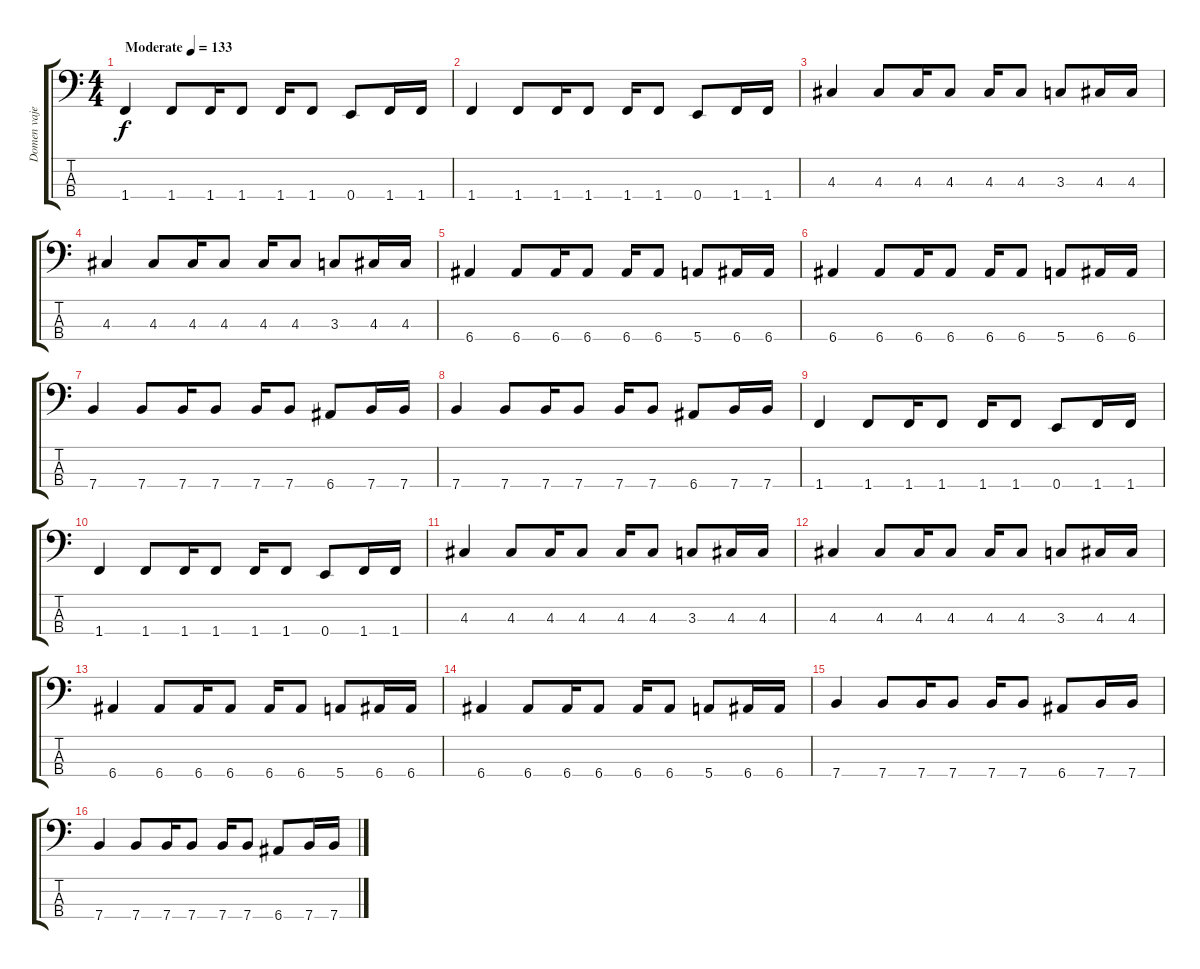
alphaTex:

\track ("Domen vajevec" "Domen vaje") {instrument electricbassfinger}
\staff {score tabs}
\tuning (G2 D2 A1 E1) {hide}
\ts (4 4)
\tempo (133 "Moderate")
\clef f4
\ks c
1.4.4{dy f instrument electricbassfinger} 1.4.8 1.4.16 1.4.8 1.4.16 1.4.8 0.4.8 1.4.16 1.4.16 |
1.4.4 1.4.8 1.4.16 1.4.8 1.4.16 1.4.8 0.4.8 1.4.16 1.4.16 |
4.3.4 4.3.8 4.3.16 4.3.8 4.3.16 4.3.8 3.3.8 4.3.16 4.3.16 |
4.3.4 4.3.8 4.3.16 4.3.8 4.3.16 4.3.8 3.3.8 4.3.16 4.3.16 |
6.4.4 6.4.8 6.4.16 6.4.8 6.4.16 6.4.8 5.4.8 6.4.16 6.4.16 |
6.4.4 6.4.8 6.4.16 6.4.8 6.4.16 6.4.8 5.4.8 6.4.16 6.4.16 |
7.4.4 7.4.8 7.4.16 7.4.8 7.4.16 7.4.8 6.4.8 7.4.16 7.4.16 |
7.4.4 7.4.8 7.4.16 7.4.8 7.4.16 7.4.8 6.4.8 7.4.16 7.4.16 |
1.4.4 1.4.8 1.4.16 1.4.8 1.4.16 1.4.8 0.4.8 1.4.16 1.4.16 |
1.4.4 1.4.8 1.4.16 1.4.8 1.4.16 1.4.8 0.4.8 1.4.16 1.4.16 |
4.3.4 4.3.8 4.3.16 4.3.8 4.3.16 4.3.8 3.3.8 4.3.16 4.3.16 |
4.3.4 4.3.8 4.3.16 4.3.8 4.3.16 4.3.8 3.3.8 4.3.16 4.3.16 |
6.4.4 6.4.8 6.4.16 6.4.8 6.4.16 6.4.8 5.4.8 6.4.16 6.4.16 |
6.4.4 6.4.8 6.4.16 6.4.8 6.4.16 6.4.8 5.4.8 6.4.16 6.4.16 |
7.4.4 7.4.8 7.4.16 7.4.8 7.4.16 7.4.8 6.4.8 7.4.16 7.4.16 |
7.4.4 7.4.8 7.4.16 7.4.8 7.4.16 7.4.8 6.4.8 7.4.16 7.4.16
